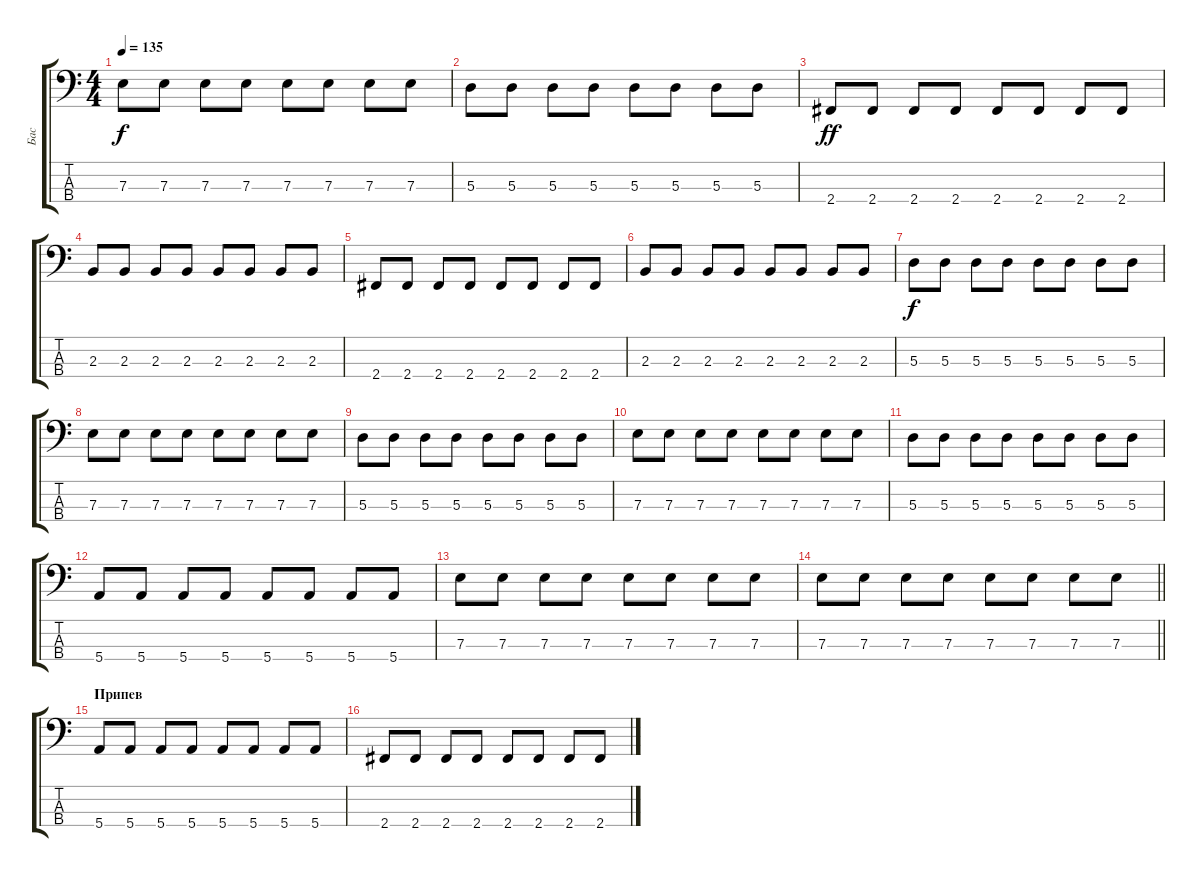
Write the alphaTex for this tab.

\track ("Бас" "Бас") {instrument electricbassfinger}
\staff {score tabs}
\tuning (G2 D2 A1 E1) {hide}
\ts (4 4)
\tempo 135
\clef f4
\ks c
7.3.8{dy f} 7.3.8 7.3.8 7.3.8 7.3.8 7.3.8 7.3.8 7.3.8 |
5.3.8 5.3.8 5.3.8 5.3.8 5.3.8 5.3.8 5.3.8 5.3.8 |
2.4.8{dy ff} 2.4.8 2.4.8 2.4.8 2.4.8 2.4.8 2.4.8 2.4.8 |
2.3.8 2.3.8 2.3.8 2.3.8 2.3.8 2.3.8 2.3.8 2.3.8 |
2.4.8 2.4.8 2.4.8 2.4.8 2.4.8 2.4.8 2.4.8 2.4.8 |
2.3.8 2.3.8 2.3.8 2.3.8 2.3.8 2.3.8 2.3.8 2.3.8 |
5.3.8{dy f} 5.3.8 5.3.8 5.3.8 5.3.8 5.3.8 5.3.8 5.3.8 |
7.3.8 7.3.8 7.3.8 7.3.8 7.3.8 7.3.8 7.3.8 7.3.8 |
5.3.8 5.3.8 5.3.8 5.3.8 5.3.8 5.3.8 5.3.8 5.3.8 |
7.3.8 7.3.8 7.3.8 7.3.8 7.3.8 7.3.8 7.3.8 7.3.8 |
5.3.8 5.3.8 5.3.8 5.3.8 5.3.8 5.3.8 5.3.8 5.3.8 |
5.4.8 5.4.8 5.4.8 5.4.8 5.4.8 5.4.8 5.4.8 5.4.8 |
7.3.8 7.3.8 7.3.8 7.3.8 7.3.8 7.3.8 7.3.8 7.3.8 |
\barLineRight lightlight
7.3.8 7.3.8 7.3.8 7.3.8 7.3.8 7.3.8 7.3.8 7.3.8 |
\section ("" "Припев")
5.4.8 5.4.8 5.4.8 5.4.8 5.4.8 5.4.8 5.4.8 5.4.8 |
2.4.8 2.4.8 2.4.8 2.4.8 2.4.8 2.4.8 2.4.8 2.4.8
